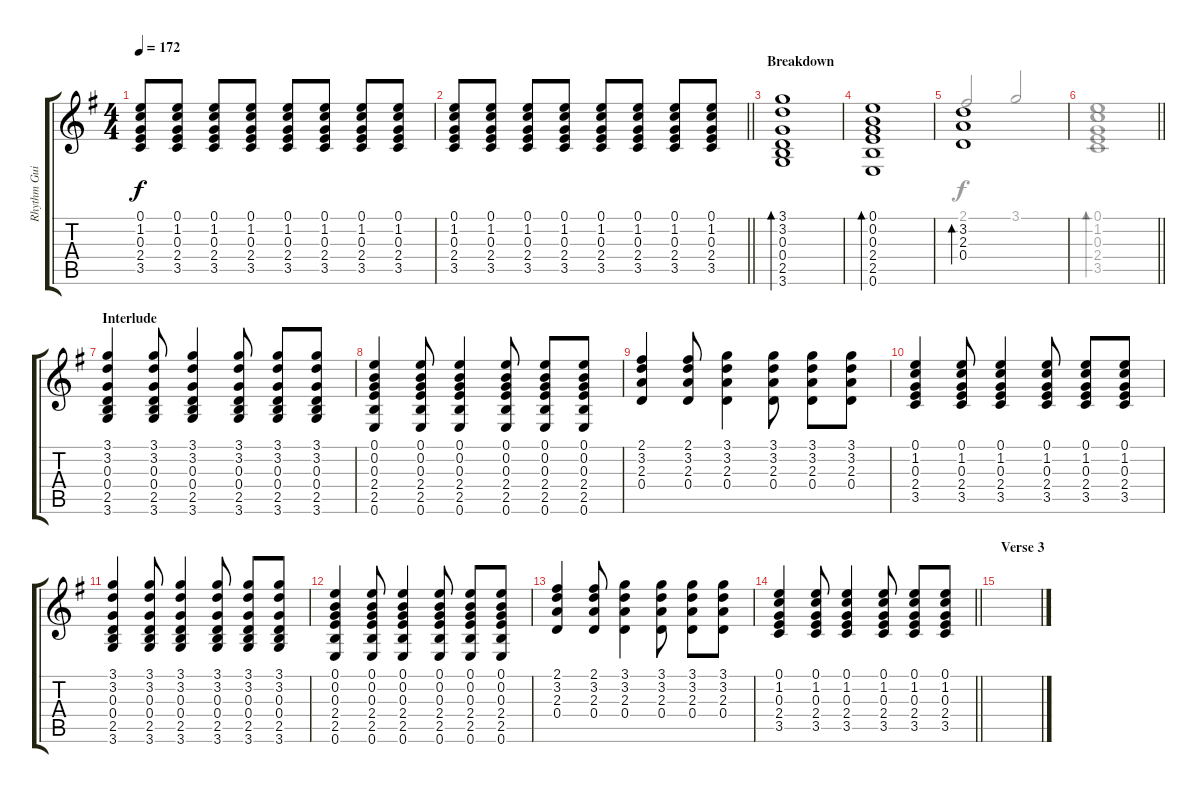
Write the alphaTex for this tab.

\track ("Rhythm Guitar" "Rhythm Gui") {instrument electricguitarclean}
\staff {score tabs}
\tuning (E4 B3 G3 D3 A2 E2) {hide}
\voice
\ts (4 4)
\tempo 172
\clef g2
\ks g
(0.1 1.2 0.3 2.4 3.5).8{dy f} (0.1 1.2 0.3 2.4 3.5).8 (0.1 1.2 0.3 2.4 3.5).8 (0.1 1.2 0.3 2.4 3.5).8 (0.1 1.2 0.3 2.4 3.5).8 (0.1 1.2 0.3 2.4 3.5).8 (0.1 1.2 0.3 2.4 3.5).8 (0.1 1.2 0.3 2.4 3.5).8 |
\barLineRight lightlight
(0.1 1.2 0.3 2.4 3.5).8 (0.1 1.2 0.3 2.4 3.5).8 (0.1 1.2 0.3 2.4 3.5).8 (0.1 1.2 0.3 2.4 3.5).8 (0.1 1.2 0.3 2.4 3.5).8 (0.1 1.2 0.3 2.4 3.5).8 (0.1 1.2 0.3 2.4 3.5).8 (0.1 1.2 0.3 2.4 3.5).8 |
\section ("" "Breakdown")
(3.1 3.2 0.3 0.4 2.5 3.6).1{bd 480} |
(0.1 0.2 0.3 2.4 2.5 0.6).1{bd 480} |
(3.2 2.3 0.4).1{bd 480} |
\barLineRight lightlight
|
\section ("" "Interlude")
(3.1 3.2 0.3 0.4 2.5 3.6).4 (3.1 3.2 0.3 0.4 2.5 3.6).8 (3.1 3.2 0.3 0.4 2.5 3.6).4 (3.1 3.2 0.3 0.4 2.5 3.6).8 (3.1 3.2 0.3 0.4 2.5 3.6).8 (3.1 3.2 0.3 0.4 2.5 3.6).8 |
(0.1 0.2 0.3 2.4 2.5 0.6).4 (0.1 0.2 0.3 2.4 2.5 0.6).8 (0.1 0.2 0.3 2.4 2.5 0.6).4 (0.1 0.2 0.3 2.4 2.5 0.6).8 (0.1 0.2 0.3 2.4 2.5 0.6).8 (0.1 0.2 0.3 2.4 2.5 0.6).8 |
(2.1 3.2 2.3 0.4).4 (2.1 3.2 2.3 0.4).8 (3.1 3.2 2.3 0.4).4 (3.1 3.2 2.3 0.4).8 (3.1 3.2 2.3 0.4).8 (3.1 3.2 2.3 0.4).8 |
(0.1 1.2 0.3 2.4 3.5).4 (0.1 1.2 0.3 2.4 3.5).8 (0.1 1.2 0.3 2.4 3.5).4 (0.1 1.2 0.3 2.4 3.5).8 (0.1 1.2 0.3 2.4 3.5).8 (0.1 1.2 0.3 2.4 3.5).8 |
(3.1 3.2 0.3 0.4 2.5 3.6).4 (3.1 3.2 0.3 0.4 2.5 3.6).8 (3.1 3.2 0.3 0.4 2.5 3.6).4 (3.1 3.2 0.3 0.4 2.5 3.6).8 (3.1 3.2 0.3 0.4 2.5 3.6).8 (3.1 3.2 0.3 0.4 2.5 3.6).8 |
(0.1 0.2 0.3 2.4 2.5 0.6).4 (0.1 0.2 0.3 2.4 2.5 0.6).8 (0.1 0.2 0.3 2.4 2.5 0.6).4 (0.1 0.2 0.3 2.4 2.5 0.6).8 (0.1 0.2 0.3 2.4 2.5 0.6).8 (0.1 0.2 0.3 2.4 2.5 0.6).8 |
(2.1 3.2 2.3 0.4).4 (2.1 3.2 2.3 0.4).8 (3.1 3.2 2.3 0.4).4 (3.1 3.2 2.3 0.4).8 (3.1 3.2 2.3 0.4).8 (3.1 3.2 2.3 0.4).8 |
\barLineRight lightlight
(0.1 1.2 0.3 2.4 3.5).4 (0.1 1.2 0.3 2.4 3.5).8 (0.1 1.2 0.3 2.4 3.5).4 (0.1 1.2 0.3 2.4 3.5).8 (0.1 1.2 0.3 2.4 3.5).8 (0.1 1.2 0.3 2.4 3.5).8 |
\section ("" "Verse 3")
|
\voice
\clef g2
\ottava regular
\simile none
\ks g
|
\barLineRight lightlight
|
|
|
2.1.2{beam Up} 3.1.2{beam Up} |
\barLineRight lightlight
(0.1 1.2 0.3 2.4 3.5).1{bd 480} |
|
|
|
|
|
|
|
\barLineRight lightlight
|
|
